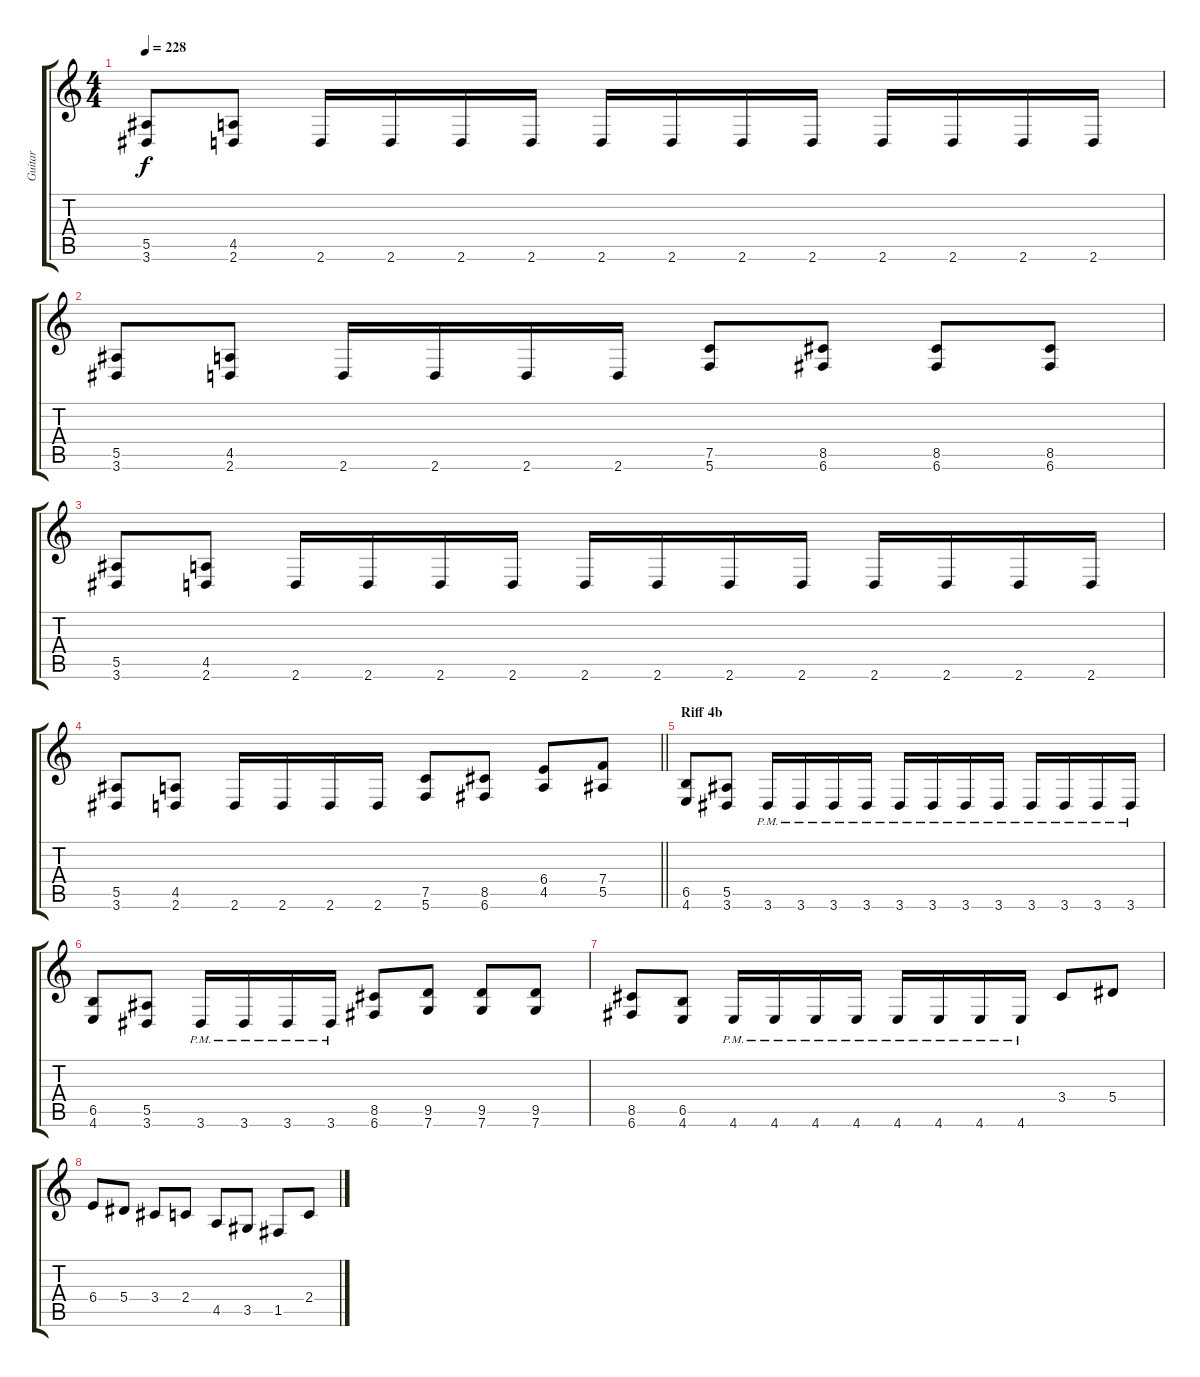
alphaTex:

\track ("Guitar" "Guitar") {instrument distortionguitar}
\staff {score tabs}
\tuning (C4 G3 Eb3 Bb2 F2 C2) {hide}
\ts (4 4)
\tempo 228
\clef g2
\ks c
(5.5 3.6).8{dy f} (4.5 2.6).8 2.6.16 2.6.16 2.6.16 2.6.16 2.6.16 2.6.16 2.6.16 2.6.16 2.6.16 2.6.16 2.6.16 2.6.16 |
(5.5 3.6).8 (4.5 2.6).8 2.6.16 2.6.16 2.6.16 2.6.16 (7.5 5.6).8 (8.5 6.6).8 (8.5 6.6).8 (8.5 6.6).8 |
(5.5 3.6).8 (4.5 2.6).8 2.6.16 2.6.16 2.6.16 2.6.16 2.6.16 2.6.16 2.6.16 2.6.16 2.6.16 2.6.16 2.6.16 2.6.16 |
\barLineRight lightlight
(5.5 3.6).8 (4.5 2.6).8 2.6.16 2.6.16 2.6.16 2.6.16 (7.5 5.6).8 (8.5 6.6).8 (6.4 4.5).8 (7.4 5.5).8 |
\section ("" "Riff 4b")
(6.5 4.6).8 (5.5 3.6).8 3.6{pm}.16 3.6{pm}.16 3.6{pm}.16 3.6{pm}.16 3.6{pm}.16 3.6{pm}.16 3.6{pm}.16 3.6{pm}.16 3.6{pm}.16 3.6{pm}.16 3.6{pm}.16 3.6{pm}.16 |
(6.5 4.6).8 (5.5 3.6).8 3.6{pm}.16 3.6{pm}.16 3.6{pm}.16 3.6{pm}.16 (8.5 6.6).8 (9.5 7.6).8 (9.5 7.6).8 (9.5 7.6).8 |
(8.5 6.6).8 (6.5 4.6).8 4.6{pm}.16 4.6{pm}.16 4.6{pm}.16 4.6{pm}.16 4.6{pm}.16 4.6{pm}.16 4.6{pm}.16 4.6{pm}.16 3.4.8 5.4.8 |
6.4.8 5.4.8 3.4.8 2.4.8 4.5.8 3.5.8 1.5.8 2.4.8
